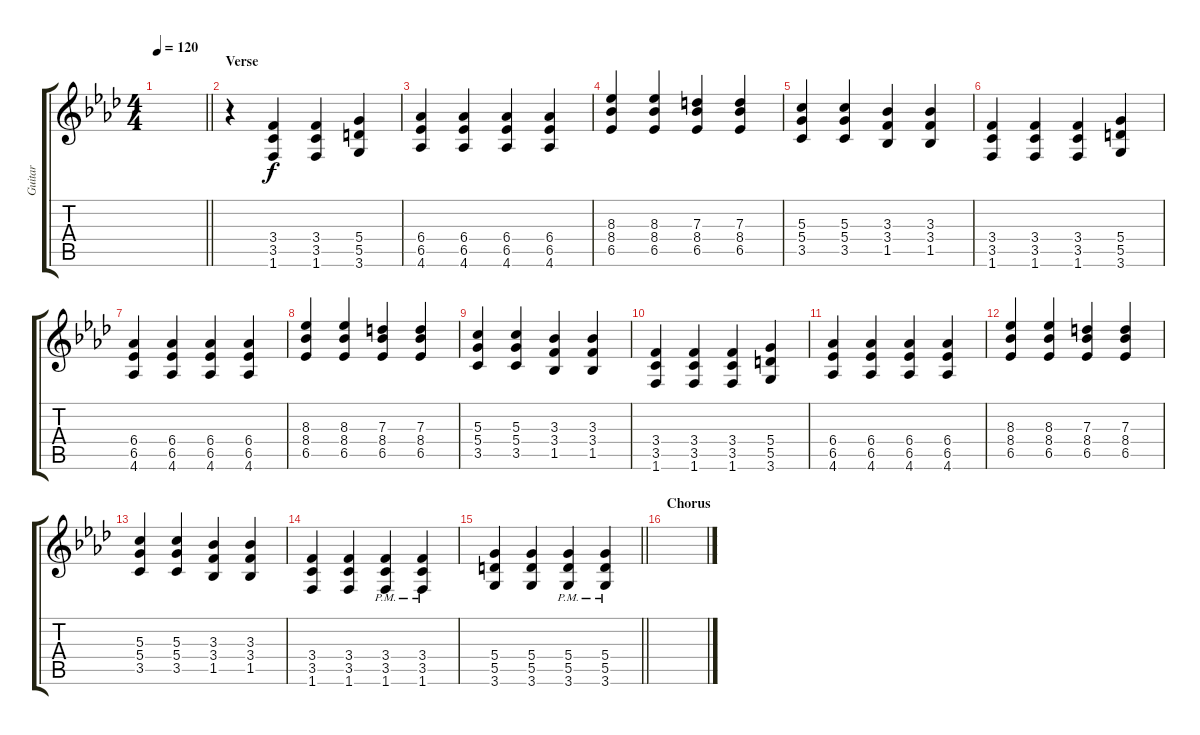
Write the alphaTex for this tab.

\track ("Guitar" "Guitar") {instrument overdrivenguitar}
\staff {score tabs}
\tuning (E4 B3 G3 D3 A2 E2) {hide}
\ts (4 4)
\tempo 120
\clef g2
\barLineRight lightlight
\ks ab
|
\section ("" "Verse")
r.4 (3.4 3.5 1.6).4 (3.4 3.5 1.6).4 (5.4 5.5 3.6).4 |
(6.4 6.5 4.6).4 (6.4 6.5 4.6).4 (6.4 6.5 4.6).4 (6.4 6.5 4.6).4 |
(8.3 8.4 6.5).4 (8.3 8.4 6.5).4 (7.3 8.4 6.5).4 (7.3 8.4 6.5).4 |
(5.3 5.4 3.5).4 (5.3 5.4 3.5).4 (3.3 3.4 1.5).4 (3.3 3.4 1.5).4 |
(3.4 3.5 1.6).4 (3.4 3.5 1.6).4 (3.4 3.5 1.6).4 (5.4 5.5 3.6).4 |
(6.4 6.5 4.6).4 (6.4 6.5 4.6).4 (6.4 6.5 4.6).4 (6.4 6.5 4.6).4 |
(8.3 8.4 6.5).4 (8.3 8.4 6.5).4 (7.3 8.4 6.5).4 (7.3 8.4 6.5).4 |
(5.3 5.4 3.5).4 (5.3 5.4 3.5).4 (3.3 3.4 1.5).4 (3.3 3.4 1.5).4 |
(3.4 3.5 1.6).4 (3.4 3.5 1.6).4 (3.4 3.5 1.6).4 (5.4 5.5 3.6).4 |
(6.4 6.5 4.6).4 (6.4 6.5 4.6).4 (6.4 6.5 4.6).4 (6.4 6.5 4.6).4 |
(8.3 8.4 6.5).4 (8.3 8.4 6.5).4 (7.3 8.4 6.5).4 (7.3 8.4 6.5).4 |
(5.3 5.4 3.5).4 (5.3 5.4 3.5).4 (3.3 3.4 1.5).4 (3.3 3.4 1.5).4 |
(3.4 3.5 1.6).4 (3.4 3.5 1.6).4 (3.4{pm} 3.5{pm} 1.6{pm}).4 (3.4{pm} 3.5{pm} 1.6{pm}).4 |
\barLineRight lightlight
(5.4 5.5 3.6).4 (5.4 5.5 3.6).4 (5.4{pm} 5.5{pm} 3.6{pm}).4 (5.4{pm} 5.5{pm} 3.6{pm}).4 |
\section ("" "Chorus")
